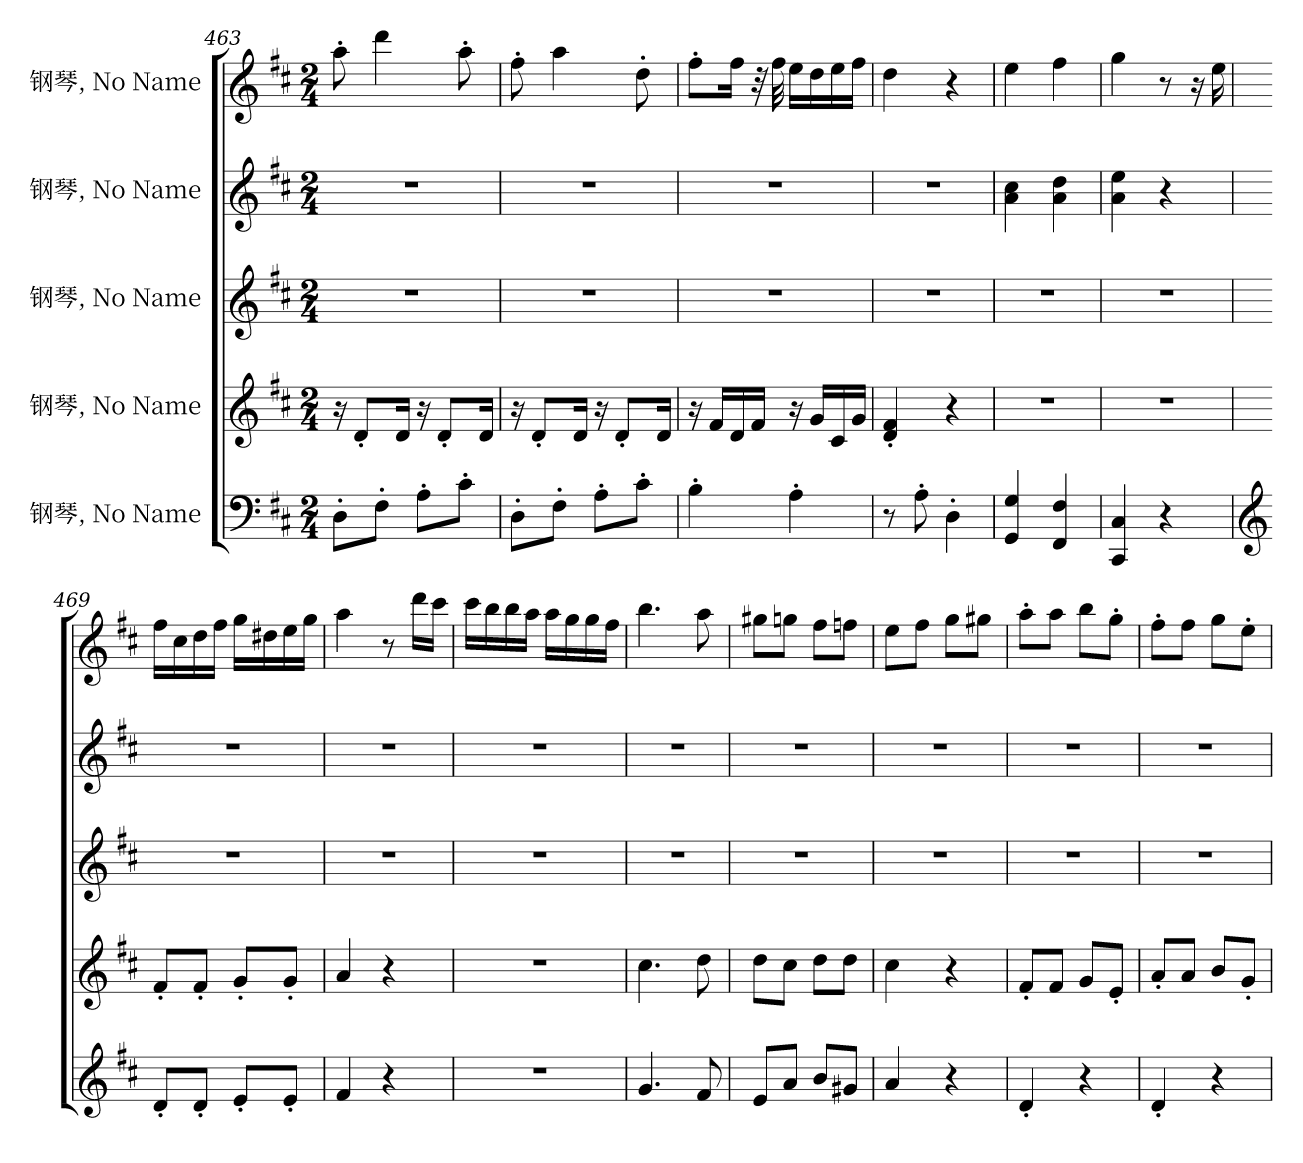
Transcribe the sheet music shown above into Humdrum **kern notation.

**kern	**kern	**kern	**kern	**kern
*part5	*part4	*part3	*part2	*part1
*staff5	*staff4	*staff3	*staff2	*staff1
*I"钢琴, No Name	*I"钢琴, No Name	*I"钢琴, No Name	*I"钢琴, No Name	*I"钢琴, No Name
*clefF4	*clefG2	*clefG2	*clefG2	*clefG2
*k[f#c#]	*k[f#c#]	*k[f#c#]	*k[f#c#]	*k[f#c#]
*M2/4	*M2/4	*M2/4	*M2/4	*M2/4
*MM132	*MM132	*MM132	*MM132	*MM132
=463	=463	=463	=463	=463
8D'\L	16r	2r	2r	8aa'\
.	8d'/L	.	.	.
8F#'\J	.	.	.	4ddd\
.	16d/Jk	.	.	.
8A'\L	16r	.	.	.
.	8d'/L	.	.	.
8c#'\J	.	.	.	8aa'\
.	16d/Jk	.	.	.
=464	=464	=464	=464	=464
8D'\L	16r	2r	2r	8ff#'\
.	8d'/L	.	.	.
8F#'\J	.	.	.	4aa\
.	16d/Jk	.	.	.
8A'\L	16r	.	.	.
.	8d'/L	.	.	.
8c#'\J	.	.	.	8dd'\
.	16d/Jk	.	.	.
=465	=465	=465	=465	=465
4B'\	16r	2r	2r	8ff#'\L
.	16f#/LL	.	.	.
.	16d/	.	.	16ff#\Jk
.	16f#/JJ	.	.	32r
.	.	.	.	32ff#\
4A'\	16r	.	.	16ee\LL
.	16g/LL	.	.	16dd\
.	16c#/	.	.	16ee\
.	16g/JJ	.	.	16ff#\JJ
=466	=466	=466	=466	=466
8r	4d/' 4f#/'	2r	2r	4dd\
8A'\	.	.	.	.
4D'\	4r	.	.	4r
=467	=467	=467	=467	=467
4GG/ 4G/	2r	2r	4a\ 4cc#\	4ee\
4FF#/ 4F#/	.	.	4a\ 4dd\	4ff#\
!!LO:LB:g=z
=468	=468	=468	=468	=468
4CC#/ 4C#/	2r	2r	4a\ 4ee\	4gg\
4r	.	.	4r	8r
.	.	.	.	16r
.	.	.	.	16ee\
=469	=469	=469	=469	=469
*clefG2	*	*	*	*
8d'/L	8f#'/L	2r	2r	16ff#\LL
.	.	.	.	16cc#\
8d'/J	8f#'/J	.	.	16dd\
.	.	.	.	16ff#\JJ
8e'/L	8g'/L	.	.	16gg\LL
.	.	.	.	16dd#X\
8e'/J	8g'/J	.	.	16ee\
.	.	.	.	16gg\JJ
=470	=470	=470	=470	=470
4f#/	4a/	2r	2r	4aa\
4r	4r	.	.	8r
.	.	.	.	16ddd\LL
.	.	.	.	16ccc#\JJ
=471	=471	=471	=471	=471
2r	2r	2r	2r	16ccc#\LL
.	.	.	.	16bb\
.	.	.	.	16bb\
.	.	.	.	16aa\JJ
.	.	.	.	16aa\LL
.	.	.	.	16gg\
.	.	.	.	16gg\
.	.	.	.	16ff#\JJ
=472	=472	=472	=472	=472
4.g/	4.cc#\	2r	2r	4.bb\
8f#/	8dd\	.	.	8aa\
=473	=473	=473	=473	=473
8e/L	8dd\L	2r	2r	8gg#X\L
8a/J	8cc#\J	.	.	8ggn\J
8b/L	8dd\L	.	.	8ff#\L
8g#X/J	8dd\J	.	.	8ffn\J
!!LO:PB:g=z
=474	=474	=474	=474	=474
4a/	4cc#\	2r	2r	8ee\L
.	.	.	.	8ff#\J
4r	4r	.	.	8gg\L
.	.	.	.	8gg#X\J
=475	=475	=475	=475	=475
*	*	*	*	*MM132
4d'/	8f#'/L	2r	2r	8aa'\L
.	8f#/J	.	.	8aa\J
4r	8g/L	.	.	8bb\L
.	8e'/J	.	.	8gg'\J
=476	=476	=476	=476	=476
4d'/	8a'/L	2r	2r	8ff#'\L
.	8a/J	.	.	8ff#\J
4r	8b/L	.	.	8gg\L
.	8g'/J	.	.	8ee'\J
=	=	=	=	=
*-	*-	*-	*-	*-
